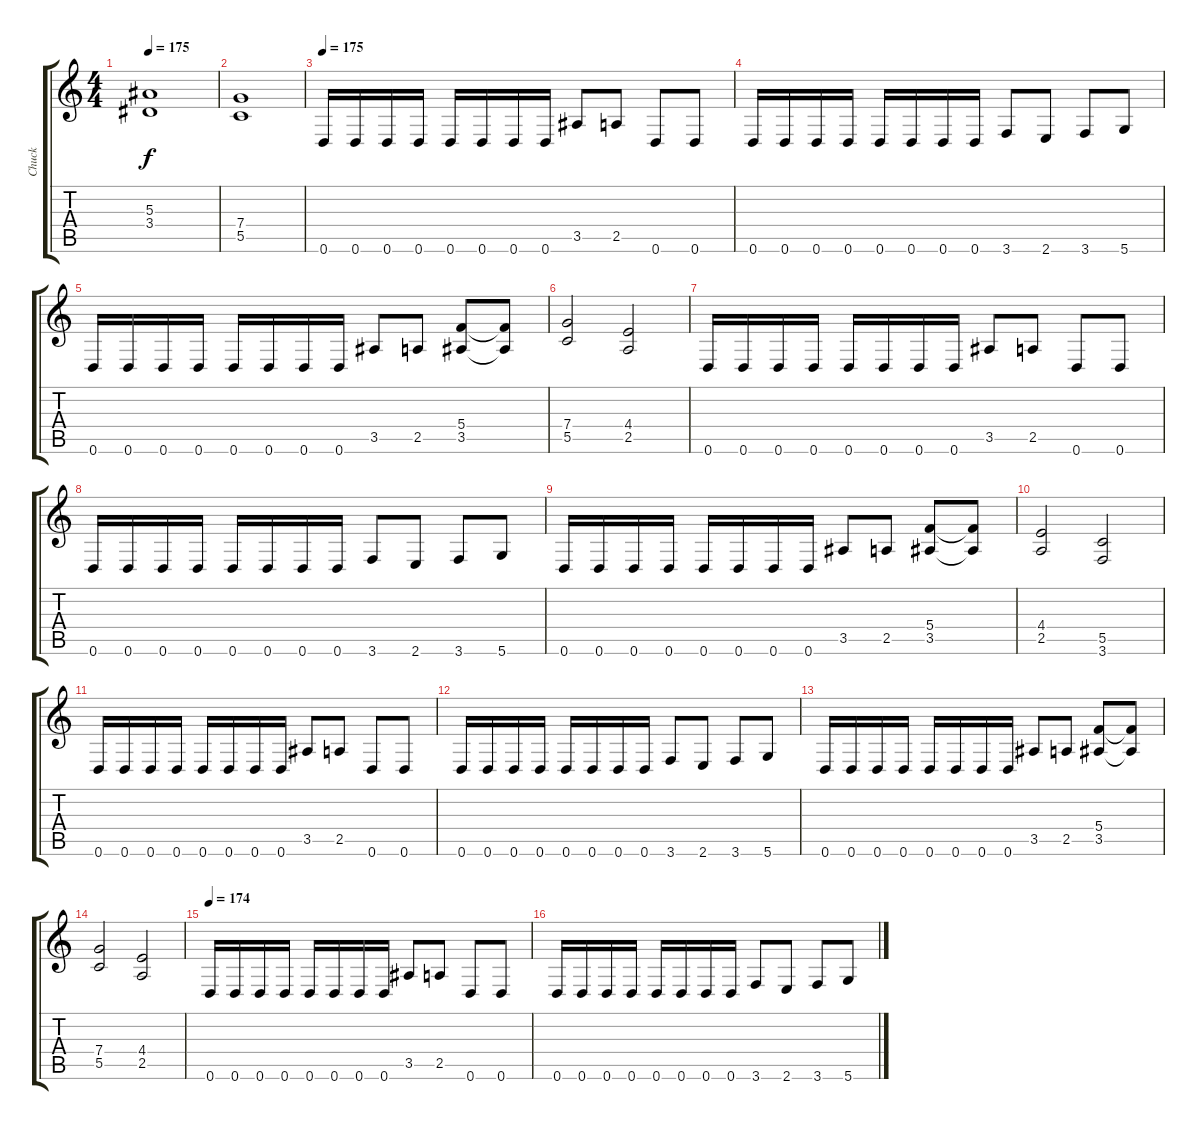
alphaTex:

\track ("Chuck" "Chuck") {instrument distortionguitar}
\staff {score tabs}
\tuning (D4 A3 F3 C3 G2 D2) {hide}
\ts (4 4)
\tempo 175
\clef g2
\ks c
(5.3 3.4).1{dy f} |
(7.4 5.5).1 |
\tempo 175
0.6.16 0.6.16 0.6.16 0.6.16 0.6.16 0.6.16 0.6.16 0.6.16 3.5.8 2.5.8 0.6.8 0.6.8 |
0.6.16 0.6.16 0.6.16 0.6.16 0.6.16 0.6.16 0.6.16 0.6.16 3.6.8 2.6.8 3.6.8 5.6.8 |
0.6.16 0.6.16 0.6.16 0.6.16 0.6.16 0.6.16 0.6.16 0.6.16 3.5.8 2.5.8 (5.4 3.5).8 (5.4{t} 3.5{t}).8 |
(7.4 5.5).2 (4.4 2.5).2 |
0.6.16 0.6.16 0.6.16 0.6.16 0.6.16 0.6.16 0.6.16 0.6.16 3.5.8 2.5.8 0.6.8 0.6.8 |
0.6.16 0.6.16 0.6.16 0.6.16 0.6.16 0.6.16 0.6.16 0.6.16 3.6.8 2.6.8 3.6.8 5.6.8 |
0.6.16 0.6.16 0.6.16 0.6.16 0.6.16 0.6.16 0.6.16 0.6.16 3.5.8 2.5.8 (5.4 3.5).8 (5.4{t} 3.5{t}).8 |
(4.4 2.5).2 (5.5 3.6).2 |
0.6.16 0.6.16 0.6.16 0.6.16 0.6.16 0.6.16 0.6.16 0.6.16 3.5.8 2.5.8 0.6.8 0.6.8 |
0.6.16 0.6.16 0.6.16 0.6.16 0.6.16 0.6.16 0.6.16 0.6.16 3.6.8 2.6.8 3.6.8 5.6.8 |
0.6.16 0.6.16 0.6.16 0.6.16 0.6.16 0.6.16 0.6.16 0.6.16 3.5.8 2.5.8 (5.4 3.5).8 (5.4{t} 3.5{t}).8 |
(7.4 5.5).2 (4.4 2.5).2 |
\tempo 174
0.6.16 0.6.16 0.6.16 0.6.16 0.6.16 0.6.16 0.6.16 0.6.16 3.5.8 2.5.8 0.6.8 0.6.8 |
0.6.16 0.6.16 0.6.16 0.6.16 0.6.16 0.6.16 0.6.16 0.6.16 3.6.8 2.6.8 3.6.8 5.6.8
